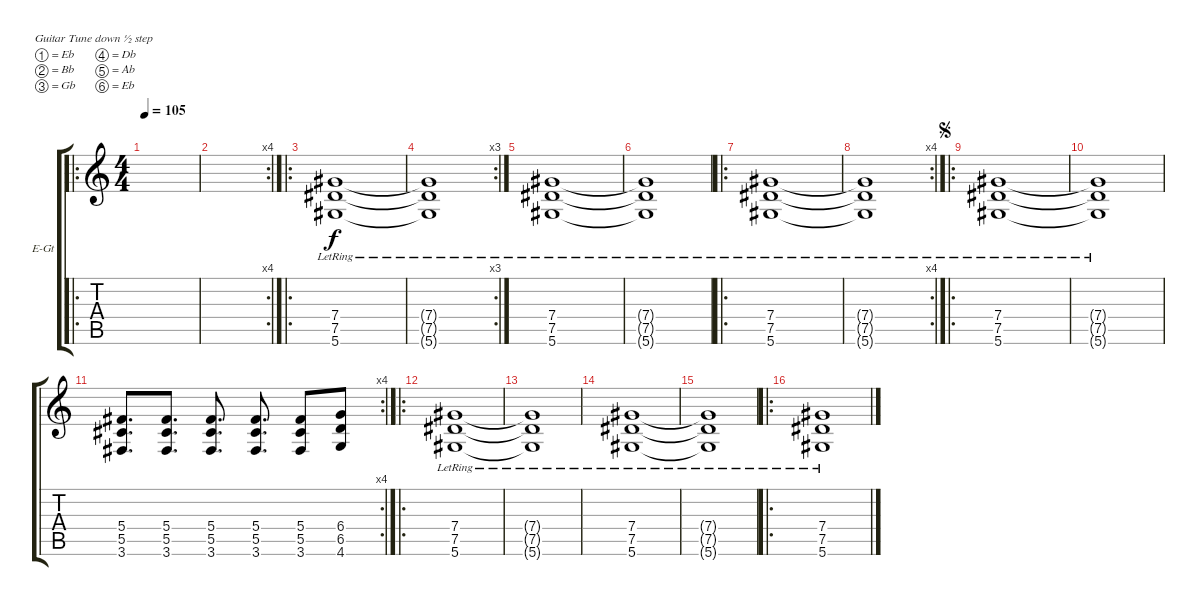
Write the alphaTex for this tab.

\defaultSystemsLayout 4
\bracketExtendMode groupsimilarinstruments
\firstSystemTrackNameOrientation horizontal
\otherSystemsTrackNameOrientation horizontal
\track ("E-Gt Distortion" "E-Gt") {instrument distortionguitar}
\staff {score tabs}
\tuning (Eb4 Bb3 Gb3 Db3 Ab2 Eb2)
\ro
\ts (4 4)
\tempo 105
\clef g2
\ks c
|
\rc 4
|
\ro
(5.6{lr} 7.5{lr} 7.4{lr}).1 |
\rc 3
(5.6{lr t} 7.5{lr t} 7.4{lr t}).1 |
(5.6{lr} 7.5{lr} 7.4{lr}).1 |
(5.6{lr t} 7.5{lr t} 7.4{lr t}).1 |
\ro
(5.6{lr} 7.5{lr} 7.4{lr}).1 |
\rc 4
(5.6{lr t} 7.5{lr t} 7.4{lr t}).1 |
\ro
\jump segno
(5.6{lr} 7.5{lr} 7.4{lr}).1 |
(5.6{lr t} 7.5{lr t} 7.4{lr t}).1 |
\rc 4
(3.6 5.5 5.4).8{d} (3.6 5.5 5.4).8{d} (3.6 5.5 5.4).8{d} (3.6 5.5 5.4).8{d} (3.6 5.5 5.4).8 (4.6 6.5 6.4).8 |
\ro
(5.6{lr} 7.5{lr} 7.4{lr}).1 |
(5.6{lr t} 7.5{lr t} 7.4{lr t}).1 |
(5.6{lr} 7.5{lr} 7.4{lr}).1 |
(5.6{lr t} 7.5{lr t} 7.4{lr t}).1 |
\ro
(5.6{lr} 7.5{lr} 7.4{lr}).1
